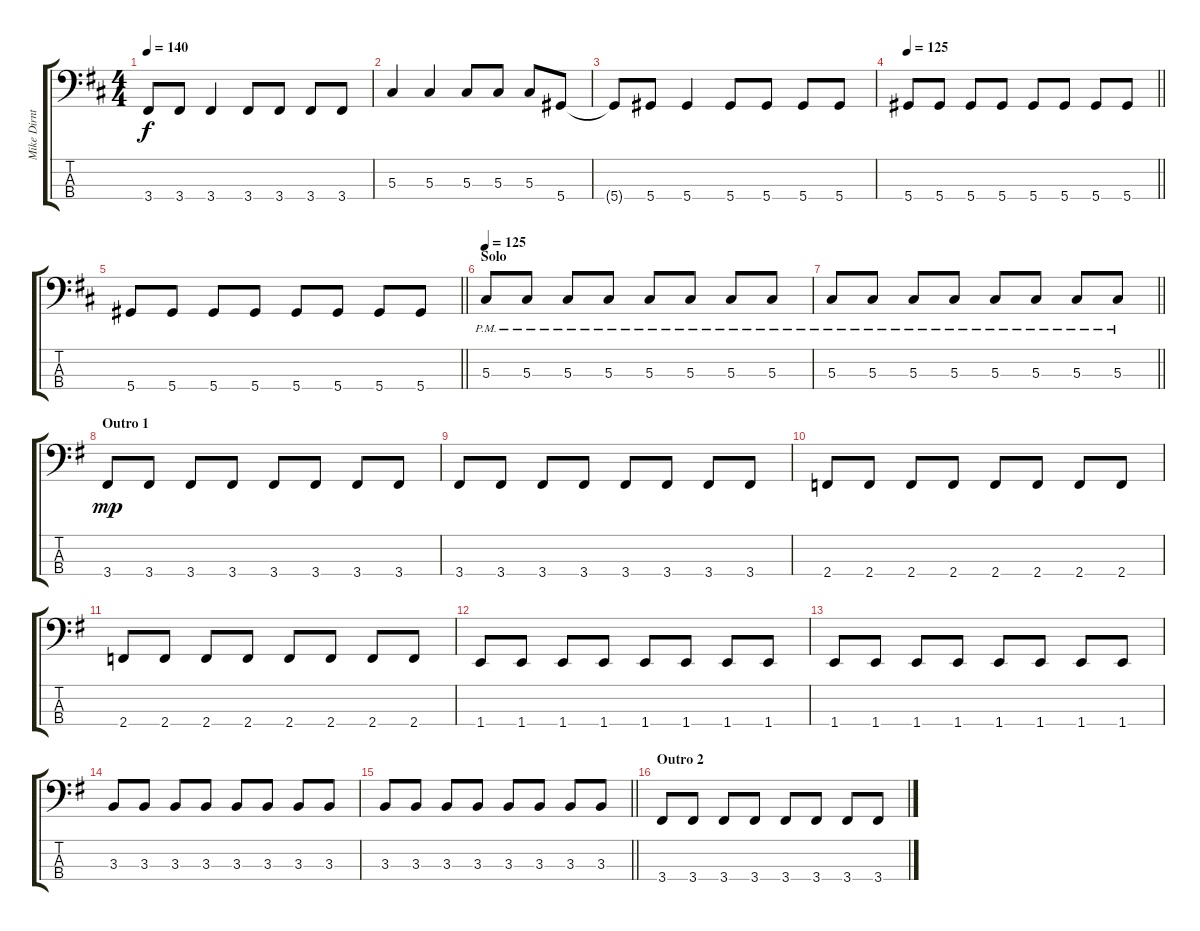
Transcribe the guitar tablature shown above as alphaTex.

\track ("Mike Dirnt (Bass)" "Mike Dirnt") {instrument electricbassfinger}
\staff {score tabs}
\tuning (Gb2 Db2 Ab1 Eb1) {hide}
\ts (4 4)
\tempo 140
\clef f4
\ks d
3.4{t}.8{dy f} 3.4.8 3.4.4 3.4.8 3.4.8 3.4.8 3.4.8 |
5.3.4 5.3.4 5.3.8 5.3.8 5.3.8 5.4.8 |
5.4{t}.8 5.4.8 5.4.4 5.4.8 5.4.8 5.4.8 5.4.8 |
\tempo 125
\barLineRight lightlight
5.4.8 5.4.8 5.4.8 5.4.8 5.4.8 5.4.8 5.4.8 5.4.8 |
\barLineRight lightlight
5.4.8 5.4.8 5.4.8 5.4.8 5.4.8 5.4.8 5.4.8 5.4.8 |
\section ("" "Solo")
\tempo 125
5.3{pm}.8 5.3{pm}.8 5.3{pm}.8 5.3{pm}.8 5.3{pm}.8 5.3{pm}.8 5.3{pm}.8 5.3{pm}.8 |
\barLineRight lightlight
5.3{pm}.8 5.3{pm}.8 5.3{pm}.8 5.3{pm}.8 5.3{pm}.8 5.3{pm}.8 5.3{pm}.8 5.3{pm}.8 |
\section ("" "Outro 1")
\ks g
3.4.8{dy mp} 3.4.8 3.4.8 3.4.8 3.4.8 3.4.8 3.4.8 3.4.8 |
3.4.8 3.4.8 3.4.8 3.4.8 3.4.8 3.4.8 3.4.8 3.4.8 |
2.4.8 2.4.8 2.4.8 2.4.8 2.4.8 2.4.8 2.4.8 2.4.8 |
2.4.8 2.4.8 2.4.8 2.4.8 2.4.8 2.4.8 2.4.8 2.4.8 |
1.4.8 1.4.8 1.4.8 1.4.8 1.4.8 1.4.8 1.4.8 1.4.8 |
1.4.8 1.4.8 1.4.8 1.4.8 1.4.8 1.4.8 1.4.8 1.4.8 |
3.3.8 3.3.8 3.3.8 3.3.8 3.3.8 3.3.8 3.3.8 3.3.8 |
\barLineRight lightlight
3.3.8 3.3.8 3.3.8 3.3.8 3.3.8 3.3.8 3.3.8 3.3.8 |
\section ("" "Outro 2")
3.4.8 3.4.8 3.4.8 3.4.8 3.4.8 3.4.8 3.4.8 3.4.8
